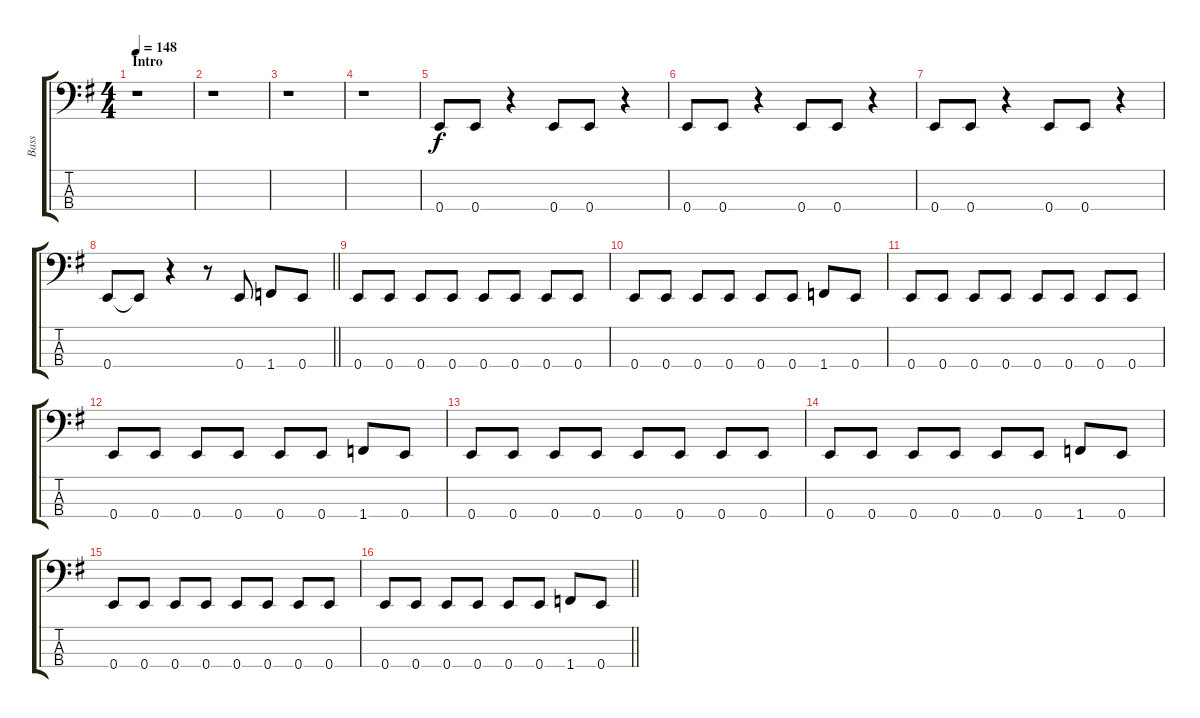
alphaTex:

\track ("Bass" "Bass") {instrument electricbasspick}
\staff {score tabs}
\tuning (G2 D2 A1 E1) {hide}
\ts (4 4)
\section ("" "Intro")
\tempo 148
\clef f4
\ks g
r.1{dy f instrument electricbasspick} |
r.1 |
r.1 |
r.1 |
0.4.8 0.4.8 r.4 0.4.8 0.4.8 r.4 |
0.4.8 0.4.8 r.4 0.4.8 0.4.8 r.4 |
0.4.8 0.4.8 r.4 0.4.8 0.4.8 r.4 |
\barLineRight lightlight
0.4.8 0.4{t}.8 r.4 r.8 0.4.8 1.4.8 0.4.8 |
0.4.8 0.4.8 0.4.8 0.4.8 0.4.8 0.4.8 0.4.8 0.4.8 |
0.4.8 0.4.8 0.4.8 0.4.8 0.4.8 0.4.8 1.4.8 0.4.8 |
0.4.8 0.4.8 0.4.8 0.4.8 0.4.8 0.4.8 0.4.8 0.4.8 |
0.4.8 0.4.8 0.4.8 0.4.8 0.4.8 0.4.8 1.4.8 0.4.8 |
0.4.8 0.4.8 0.4.8 0.4.8 0.4.8 0.4.8 0.4.8 0.4.8 |
0.4.8 0.4.8 0.4.8 0.4.8 0.4.8 0.4.8 1.4.8 0.4.8 |
0.4.8 0.4.8 0.4.8 0.4.8 0.4.8 0.4.8 0.4.8 0.4.8 |
\barLineRight lightlight
0.4.8 0.4.8 0.4.8 0.4.8 0.4.8 0.4.8 1.4.8 0.4.8
